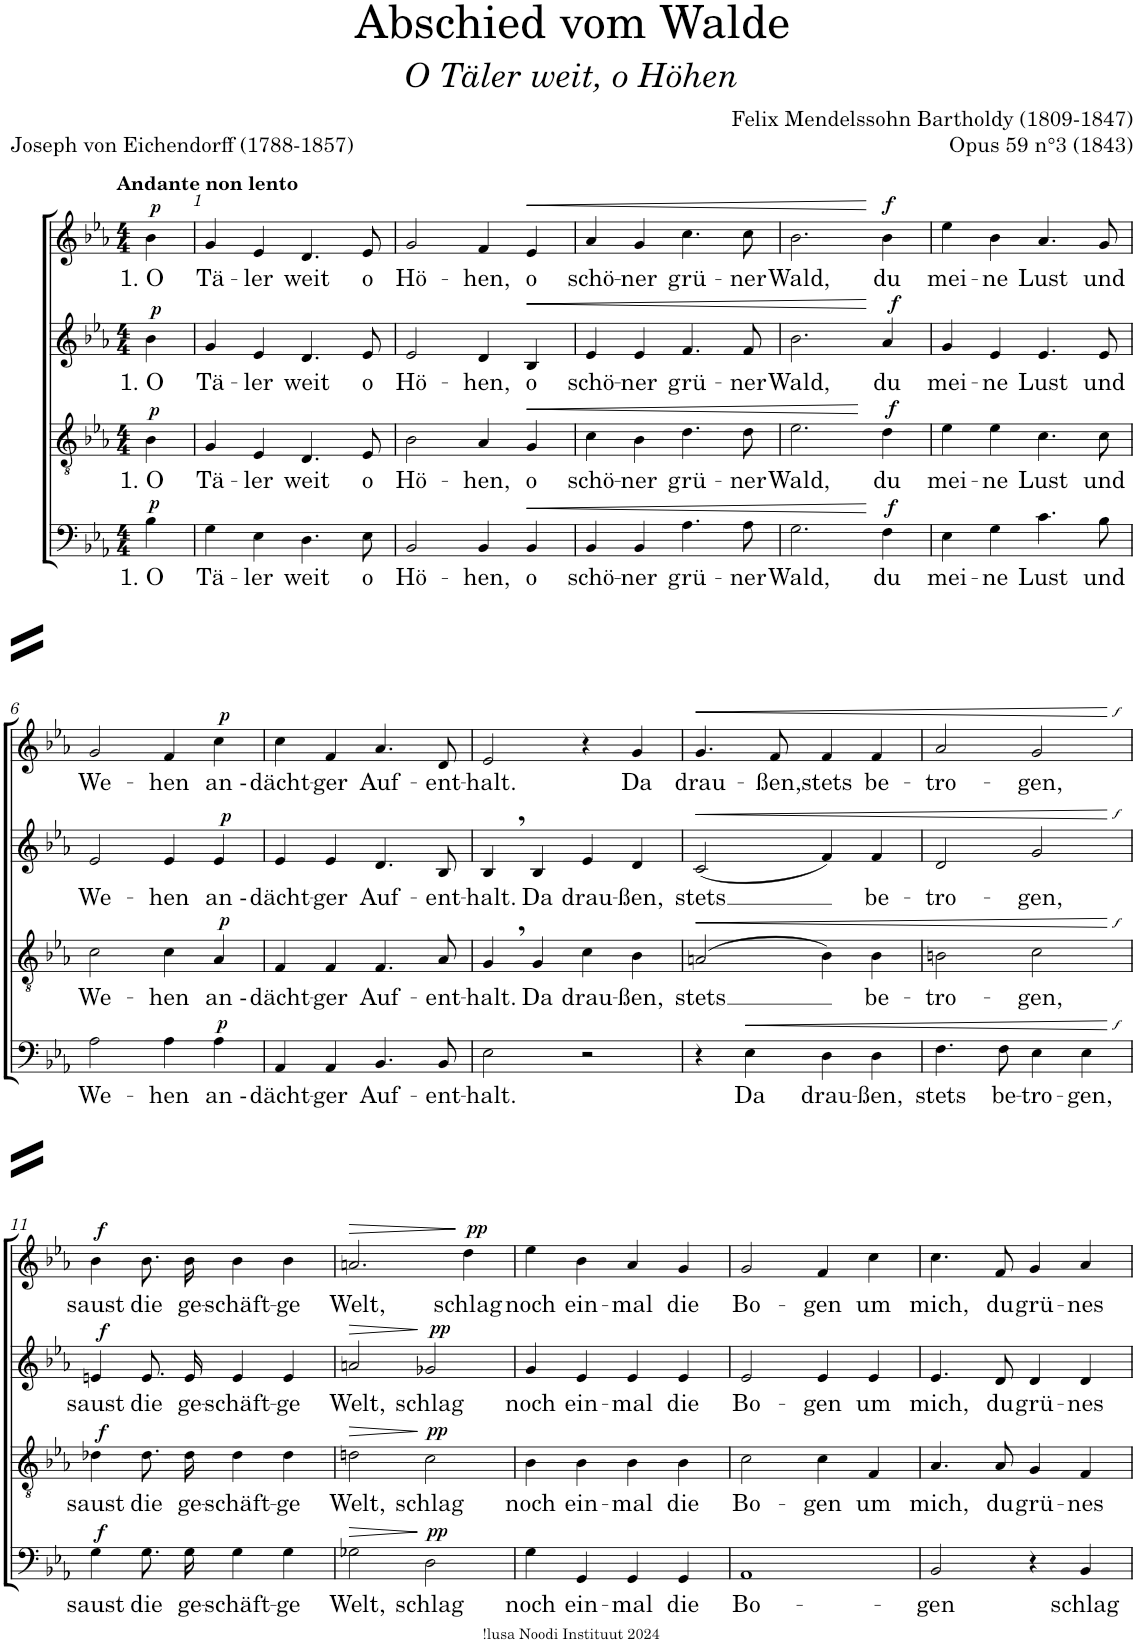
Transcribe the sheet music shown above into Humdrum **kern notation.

**kern	**text	**dynam	**kern	**text	**dynam	**kern	**text	**dynam	**kern	**text	**dynam
*part4	*part4	*part4	*part3	*part3	*part3	*part2	*part2	*part2	*part1	*part1	*part1
*staff4	*staff4	*staff4	*staff3	*staff3	*staff3	*staff2	*staff2	*staff2	*staff1	*staff1	*staff1
*I"Bass	*	*	*I"Tenor	*	*	*I"Alt	*	*	*I"Sopran	*	*
*clefF4	*	*	*clefGv2	*	*	*clefG2	*	*	*clefG2	*	*
*k[b-e-a-]	*	*	*k[b-e-a-]	*	*	*k[b-e-a-]	*	*	*k[b-e-a-]	*	*
*M4/4	*	*	*M4/4	*	*	*M4/4	*	*	*M4/4	*	*
=	=	=	=	=	=	=	=	=	=	=	=
!	!	!	!	!	!	!	!	!	!LO:TX:a:B:t=Andante non lento	!	!
!	!LO:LY:b	!LO:DY:a	!	!LO:LY:b	!LO:DY:a	!	!LO:LY:b	!LO:DY:a	!	!LO:LY:b	!LO:DY:a
4B-\	1. O	p	4B-\	1. O	p	4b-\	1. O	p	4b-\	1. O	p
=1	=1	=1	=1	=1	=1	=1	=1	=1	=1	=1	=1
!	!LO:LY:b	!	!	!LO:LY:b	!	!	!LO:LY:b	!	!	!LO:LY:b	!
4G\	Tä-	.	4G/	Tä-	.	4g/	Tä-	.	4g/	Tä-	.
!	!LO:LY:b	!	!	!LO:LY:b	!	!	!LO:LY:b	!	!	!LO:LY:b	!
4E-\	ler	.	4E-/	ler	.	4e-/	ler	.	4e-/	ler	.
!	!LO:LY:b	!	!	!LO:LY:b	!	!	!LO:LY:b	!	!	!LO:LY:b	!
4.D\	weit	.	4.D/	weit	.	4.d/	weit	.	4.d/	weit	.
!	!LO:LY:b	!	!	!LO:LY:b	!	!	!LO:LY:b	!	!	!LO:LY:b	!
8E-\	o	.	8E-/	o	.	8e-/	o	.	8e-/	o	.
=2	=2	=2	=2	=2	=2	=2	=2	=2	=2	=2	=2
!	!LO:LY:b	!	!	!LO:LY:b	!	!	!LO:LY:b	!	!	!LO:LY:b	!
2BB-/	Hö-	.	2B-\	Hö-	.	2e-/	Hö-	.	2g/	Hö-	.
!	!LO:LY:b	!	!	!LO:LY:b	!	!	!LO:LY:b	!	!	!LO:LY:b	!
4BB-/	hen,	.	4A-/	hen,	.	4d/	hen,	.	4f/	hen,	.
!	!LO:LY:b	!LO:HP:b	!	!LO:LY:b	!LO:HP:b	!	!LO:LY:b	!LO:HP:b	!	!LO:LY:b	!LO:HP:b
4BB-/	o	<	4G/	o	<	4B-/	o	<	4e-/	o	<
=3	=3	=3	=3	=3	=3	=3	=3	=3	=3	=3	=3
!	!LO:LY:b	!	!	!LO:LY:b	!	!	!LO:LY:b	!	!	!LO:LY:b	!
4BB-/	schö-	.	4c\	schö-	.	4e-/	schö-	.	4a-/	schö-	.
!	!LO:LY:b	!	!	!LO:LY:b	!	!	!LO:LY:b	!	!	!LO:LY:b	!
4BB-/	ner	.	4B-\	ner	.	4e-/	ner	.	4g/	ner	.
!	!LO:LY:b	!	!	!LO:LY:b	!	!	!LO:LY:b	!	!	!LO:LY:b	!
4.A-\	grü-	.	4.d\	grü-	.	4.f/	grü-	.	4.cc\	grü-	.
!	!LO:LY:b	!	!	!LO:LY:b	!	!	!LO:LY:b	!	!	!LO:LY:b	!
8A-\	ner	.	8d\	ner	.	8f/	ner	.	8cc\	ner	.
=4	=4	=4	=4	=4	=4	=4	=4	=4	=4	=4	=4
!	!LO:LY:b	!	!	!LO:LY:b	!	!	!LO:LY:b	!	!	!LO:LY:b	!
2.G\	Wald,	.	2.e-\	Wald,	.	2.b-\	Wald,	.	2.b-\	Wald,	.
!	!LO:LY:b	!LO:DY:n=1:a	!	!LO:LY:b	!LO:DY:n=1:a	!	!LO:LY:b	!LO:DY:n=1:a	!	!LO:LY:b	!LO:DY:n=1:a
4F\	du	[ f	4d\	du	[ f	4a-/	du	[ f	4b-\	du	[ f
=5	=5	=5	=5	=5	=5	=5	=5	=5	=5	=5	=5
!	!LO:LY:b	!	!	!LO:LY:b	!	!	!LO:LY:b	!	!	!LO:LY:b	!
4E-\	mei-	.	4e-\	mei-	.	4g/	mei-	.	4ee-\	mei-	.
!	!LO:LY:b	!	!	!LO:LY:b	!	!	!LO:LY:b	!	!	!LO:LY:b	!
4G\	ne	.	4e-\	ne	.	4e-/	ne	.	4b-\	ne	.
!	!LO:LY:b	!	!	!LO:LY:b	!	!	!LO:LY:b	!	!	!LO:LY:b	!
4.c\	Lust	.	4.c\	Lust	.	4.e-/	Lust	.	4.a-/	Lust	.
!	!LO:LY:b	!	!	!LO:LY:b	!	!	!LO:LY:b	!	!	!LO:LY:b	!
8B-\	und	.	8c\	und	.	8e-/	und	.	8g/	und	.
!!LO:LB:g=z
=6	=6	=6	=6	=6	=6	=6	=6	=6	=6	=6	=6
!	!LO:LY:b	!	!	!LO:LY:b	!	!	!LO:LY:b	!	!	!LO:LY:b	!
2A-\	We-	.	2c\	We-	.	2e-/	We-	.	2g/	We-	.
!	!LO:LY:b	!	!	!LO:LY:b	!	!	!LO:LY:b	!	!	!LO:LY:b	!
4A-\	hen	.	4c\	hen	.	4e-/	hen	.	4f/	hen	.
!	!LO:LY:b	!LO:DY:a	!	!LO:LY:b	!LO:DY:a	!	!LO:LY:b	!LO:DY:a	!	!LO:LY:b	!LO:DY:a
4A-\	an -	p	4A-/	an -	p	4e-/	an -	p	4cc\	an -	p
=7	=7	=7	=7	=7	=7	=7	=7	=7	=7	=7	=7
!	!LO:LY:b	!	!	!LO:LY:b	!	!	!LO:LY:b	!	!	!LO:LY:b	!
4AA-/	dächt-	.	4F/	dächt-	.	4e-/	dächt-	.	4cc\	dächt-	.
!	!LO:LY:b	!	!	!LO:LY:b	!	!	!LO:LY:b	!	!	!LO:LY:b	!
4AA-/	ger	.	4F/	ger	.	4e-/	ger	.	4f/	ger	.
!	!LO:LY:b	!	!	!LO:LY:b	!	!	!LO:LY:b	!	!	!LO:LY:b	!
4.BB-/	Auf-	.	4.F/	Auf-	.	4.d/	Auf-	.	4.a-/	Auf-	.
!	!LO:LY:b	!	!	!LO:LY:b	!	!	!LO:LY:b	!	!	!LO:LY:b	!
8BB-/	ent-	.	8A-/	ent-	.	8B-/	ent-	.	8d/	ent-	.
=8	=8	=8	=8	=8	=8	=8	=8	=8	=8	=8	=8
!	!LO:LY:b	!	!	!LO:LY:b	!	!	!LO:LY:b	!	!	!LO:LY:b	!
2E-\	halt.	.	4G,/	halt.	.	4B-,/	halt.	.	2e-/	halt.	.
!	!	!	!	!LO:LY:b	!	!	!LO:LY:b	!	!	!	!
.	.	.	4G/	Da	.	4B-/	Da	.	.	.	.
!	!	!	!	!LO:LY:b	!	!	!LO:LY:b	!	!	!	!
2r	.	.	4c\	drau-	.	4e-/	drau-	.	4r	.	.
!	!	!	!	!LO:LY:b	!	!	!LO:LY:b	!	!	!LO:LY:b	!
.	.	.	4B-\	ßen,	.	4d/	ßen,	.	4g/	Da	.
=9	=9	=9	=9	=9	=9	=9	=9	=9	=9	=9	=9
!	!	!	!	!LO:LY:b	!LO:HP:b	!	!LO:LY:b	!LO:HP:b	!	!LO:LY:b	!LO:HP:b
4r	.	.	(2An/	stets	<	(2c/	stets	<	4.g/	drau-	<
!	!LO:LY:b	!LO:HP:b	!	!	!	!	!	!	!	!	!
4E-\	Da	<	.	.	.	.	.	.	.	.	.
!	!	!	!	!	!	!	!	!	!	!LO:LY:b	!
.	.	.	.	.	.	.	.	.	8f/	ßen,	.
!	!LO:LY:b	!	!	!	!	!	!	!	!	!LO:LY:b	!
4D\	drau-	.	4B-\)	.	.	4f/)	.	.	4f/	stets	.
!	!LO:LY:b	!	!	!LO:LY:b	!	!	!LO:LY:b	!	!	!LO:LY:b	!
4D\	ßen,	.	4B-\	be-	.	4f/	be-	.	4f/	be-	.
=10	=10	=10	=10	=10	=10	=10	=10	=10	=10	=10	=10
!	!LO:LY:b	!	!	!LO:LY:b	!	!	!LO:LY:b	!	!	!LO:LY:b	!
4.F\	stets	.	2Bn\	tro-	.	2d/	tro-	.	2a-/	tro-	.
!	!LO:LY:b	!	!	!	!	!	!	!	!	!	!
8F\	be-	.	.	.	.	.	.	.	.	.	.
!	!LO:LY:b	!	!	!LO:LY:b	!	!	!LO:LY:b	!	!	!LO:LY:b	!
4E-\	tro-	.	2c\	gen,	.	2g/	gen,	.	2g/	gen,	.
!	!LO:LY:b	!	!	!	!	!	!	!	!	!	!
4E-\	gen,	.	.	.	.	.	.	.	.	.	.
.	.	[	.	.	[	.	.	[	.	.	[
!!LO:LB:g=z
=11	=11	=11	=11	=11	=11	=11	=11	=11	=11	=11	=11
!	!LO:LY:b	!LO:DY:a	!	!LO:LY:b	!LO:DY:a	!	!LO:LY:b	!LO:DY:a	!	!LO:LY:b	!LO:DY:a
4G\	saust	f	4d-X\	saust	f	4en/	saust	f	4b-\	saust	f
!	!LO:LY:b	!	!	!LO:LY:b	!	!	!LO:LY:b	!	!	!LO:LY:b	!
8.G\L	die	.	8.d-\L	die	.	8.e/L	die	.	8.b-\L	die	.
!	!LO:LY:b	!	!	!LO:LY:b	!	!	!LO:LY:b	!	!	!LO:LY:b	!
16G\Jk	ge-	.	16d-\Jk	ge-	.	16e/Jk	ge-	.	16b-\Jk	ge-	.
!	!LO:LY:b	!	!	!LO:LY:b	!	!	!LO:LY:b	!	!	!LO:LY:b	!
4G\	schäft-	.	4d-\	schäft-	.	4e/	schäft-	.	4b-\	schäft-	.
!	!LO:LY:b	!	!	!LO:LY:b	!	!	!LO:LY:b	!	!	!LO:LY:b	!
4G\	ge	.	4d-\	ge	.	4e/	ge	.	4b-\	ge	.
=12	=12	=12	=12	=12	=12	=12	=12	=12	=12	=12	=12
!	!LO:LY:b	!LO:HP:b	!	!LO:LY:b	!LO:HP:b	!	!LO:LY:b	!LO:HP:b	!	!LO:LY:b	!LO:HP:b
2G-X\	Welt,	>	2dn\	Welt,	>	2an/	Welt,	>	2.an/	Welt,	>
!	!LO:LY:b	!LO:DY:n=1:a	!	!LO:LY:b	!LO:DY:n=1:a	!	!LO:LY:b	!LO:DY:n=1:a	!	!	!
2D\	schlag	] pp	2c\	schlag	] pp	2g-X/	schlag	] pp	.	.	.
!	!	!	!	!	!	!	!	!	!	!LO:LY:b	!LO:DY:n=1:a
.	.	.	.	.	.	.	.	.	4dd\	schlag	] pp
=13	=13	=13	=13	=13	=13	=13	=13	=13	=13	=13	=13
!	!LO:LY:b	!	!	!LO:LY:b	!	!	!LO:LY:b	!	!	!LO:LY:b	!
4G\	noch	.	4B-\	noch	.	4g/	noch	.	4ee-\	noch	.
!	!LO:LY:b	!	!	!LO:LY:b	!	!	!LO:LY:b	!	!	!LO:LY:b	!
4GG/	ein-	.	4B-\	ein-	.	4e-/	ein-	.	4b-\	ein-	.
!	!LO:LY:b	!	!	!LO:LY:b	!	!	!LO:LY:b	!	!	!LO:LY:b	!
4GG/	mal	.	4B-\	mal	.	4e-/	mal	.	4a-/	mal	.
!	!LO:LY:b	!	!	!LO:LY:b	!	!	!LO:LY:b	!	!	!LO:LY:b	!
4GG/	die	.	4B-\	die	.	4e-/	die	.	4g/	die	.
=14	=14	=14	=14	=14	=14	=14	=14	=14	=14	=14	=14
!	!LO:LY:b	!	!	!LO:LY:b	!	!	!LO:LY:b	!	!	!LO:LY:b	!
1AA-	Bo-	.	2c\	Bo-	.	2e-/	Bo-	.	2g/	Bo-	.
!	!	!	!	!LO:LY:b	!	!	!LO:LY:b	!	!	!LO:LY:b	!
.	.	.	4c\	gen	.	4e-/	gen	.	4f/	gen	.
!	!	!	!	!LO:LY:b	!	!	!LO:LY:b	!	!	!LO:LY:b	!
.	.	.	4F/	um	.	4e-/	um	.	4cc\	um	.
=15	=15	=15	=15	=15	=15	=15	=15	=15	=15	=15	=15
!	!LO:LY:b	!	!	!LO:LY:b	!	!	!LO:LY:b	!	!	!LO:LY:b	!
2BB-/	gen	.	4.A-/	mich,	.	4.e-/	mich,	.	4.cc\	mich,	.
!	!	!	!	!LO:LY:b	!	!	!LO:LY:b	!	!	!LO:LY:b	!
.	.	.	8A-/	du	.	8d/	du	.	8f/	du	.
!	!	!	!	!LO:LY:b	!	!	!LO:LY:b	!	!	!LO:LY:b	!
4r	.	.	4G/	grü-	.	4d/	grü-	.	4g/	grü-	.
!	!LO:LY:b	!	!	!LO:LY:b	!	!	!LO:LY:b	!	!	!LO:LY:b	!
4BB-/	schlag	.	4F/	nes	.	4d/	nes	.	4a-/	nes	.
=	=	=	=	=	=	=	=	=	=	=	=
*-	*-	*-	*-	*-	*-	*-	*-	*-	*-	*-	*-
